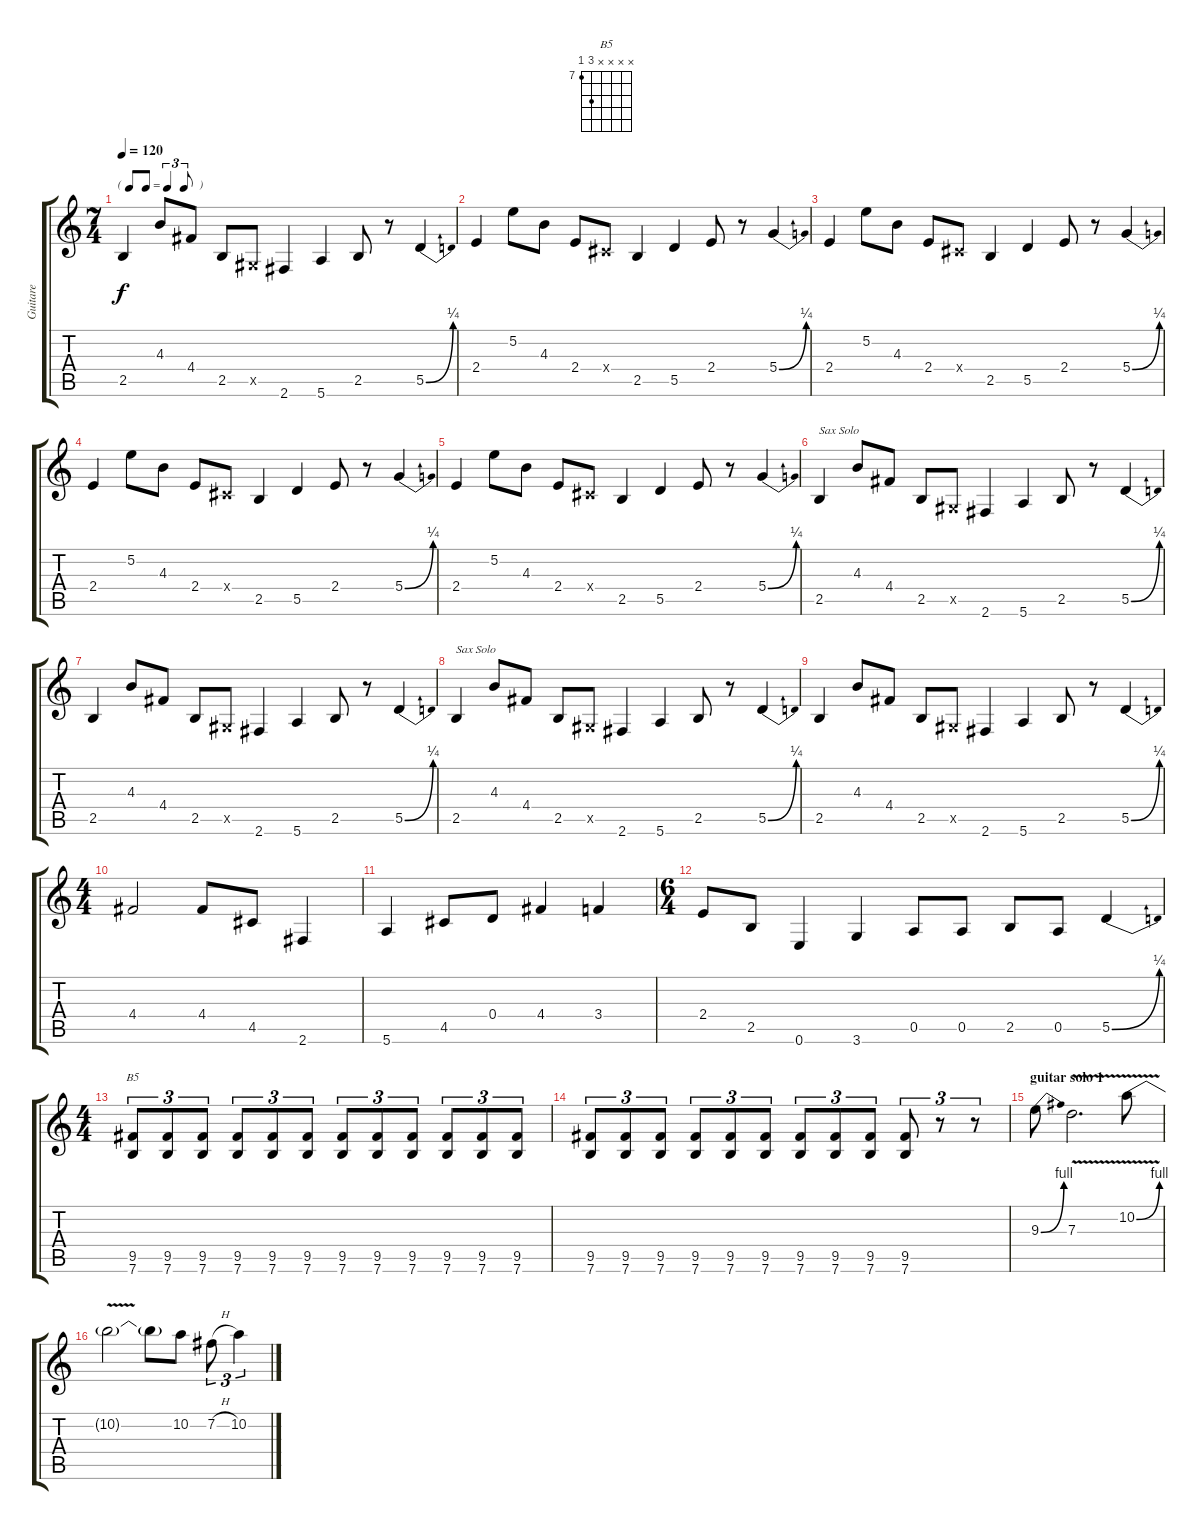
\track ("Guitare" "Guitare") {instrument electricguitarclean}
\staff {score tabs}
\tuning (E4 B3 G3 D3 A2 E2) {hide}
\chord ("B5" x x x x 9 7) {firstfret 7}
\ts (7 4)
\tf triplet8th
\tempo 120
\clef g2
\ks c
2.5.4{dy f} 4.3.8 4.4.8 2.5.8 -1.5{x}.8 2.6.4 5.6.4 2.5.8 r.8 5.5{be (bend 0 0 60 1)}.4 |
2.4.4 5.2.8 4.3.8 2.4.8 -1.4{x}.8 2.5.4 5.5.4 2.4.8 r.8 5.4{be (bend 0 0 60 1)}.4 |
2.4.4 5.2.8 4.3.8 2.4.8 -1.4{x}.8 2.5.4 5.5.4 2.4.8 r.8 5.4{be (bend 0 0 60 1)}.4 |
2.4.4 5.2.8 4.3.8 2.4.8 -1.4{x}.8 2.5.4 5.5.4 2.4.8 r.8 5.4{be (bend 0 0 60 1)}.4 |
2.4.4 5.2.8 4.3.8 2.4.8 -1.4{x}.8 2.5.4 5.5.4 2.4.8 r.8 5.4{be (bend 0 0 60 1)}.4 |
2.5.4{txt "Sax Solo"} 4.3.8 4.4.8 2.5.8 -1.5{x}.8 2.6.4 5.6.4 2.5.8 r.8 5.5{be (bend 0 0 60 1)}.4 |
2.5.4 4.3.8 4.4.8 2.5.8 -1.5{x}.8 2.6.4 5.6.4 2.5.8 r.8 5.5{be (bend 0 0 60 1)}.4 |
2.5.4{txt "Sax Solo"} 4.3.8 4.4.8 2.5.8 -1.5{x}.8 2.6.4 5.6.4 2.5.8 r.8 5.5{be (bend 0 0 60 1)}.4 |
2.5.4 4.3.8 4.4.8 2.5.8 -1.5{x}.8 2.6.4 5.6.4 2.5.8 r.8 5.5{be (bend 0 0 60 1)}.4 |
\ts (4 4)
4.4.2 4.4.8 4.5.8 2.6.4 |
5.6.4 4.5.8 0.4.8 4.4.4 3.4.4 |
\ts (6 4)
2.4.8 2.5.8 0.6.4 3.6.4 0.5.8 0.5.8 2.5.8 0.5.8 5.5{be (bend 0 0 60 1)}.4 |
\ts (4 4)
(9.5 7.6).8{tu (3 2) ch "B5"} (9.5 7.6).8{tu (3 2)} (9.5 7.6).8{tu (3 2)} (9.5 7.6).8{tu (3 2)} (9.5 7.6).8{tu (3 2)} (9.5 7.6).8{tu (3 2)} (9.5 7.6).8{tu (3 2)} (9.5 7.6).8{tu (3 2)} (9.5 7.6).8{tu (3 2)} (9.5 7.6).8{tu (3 2)} (9.5 7.6).8{tu (3 2)} (9.5 7.6).8{tu (3 2)} |
(9.5 7.6).8{tu (3 2)} (9.5 7.6).8{tu (3 2)} (9.5 7.6).8{tu (3 2)} (9.5 7.6).8{tu (3 2)} (9.5 7.6).8{tu (3 2)} (9.5 7.6).8{tu (3 2)} (9.5 7.6).8{tu (3 2)} (9.5 7.6).8{tu (3 2)} (9.5 7.6).8{tu (3 2)} (9.5 7.6).8{tu (3 2)} r.8{tu (3 2)} r.8{tu (3 2)} |
\section ("" "guitar solo 1")
9.3{be (bend 0 0 60 4)}.8{instrument distortionguitar} 7.3{v}.2{d} 10.2{be (bend 0 0 60 4) v}.8 |
10.2{t}.2 10.2{t}.8 10.2.8 7.2{h}.8{tu (3 2)} 10.2.4{tu (3 2)}
